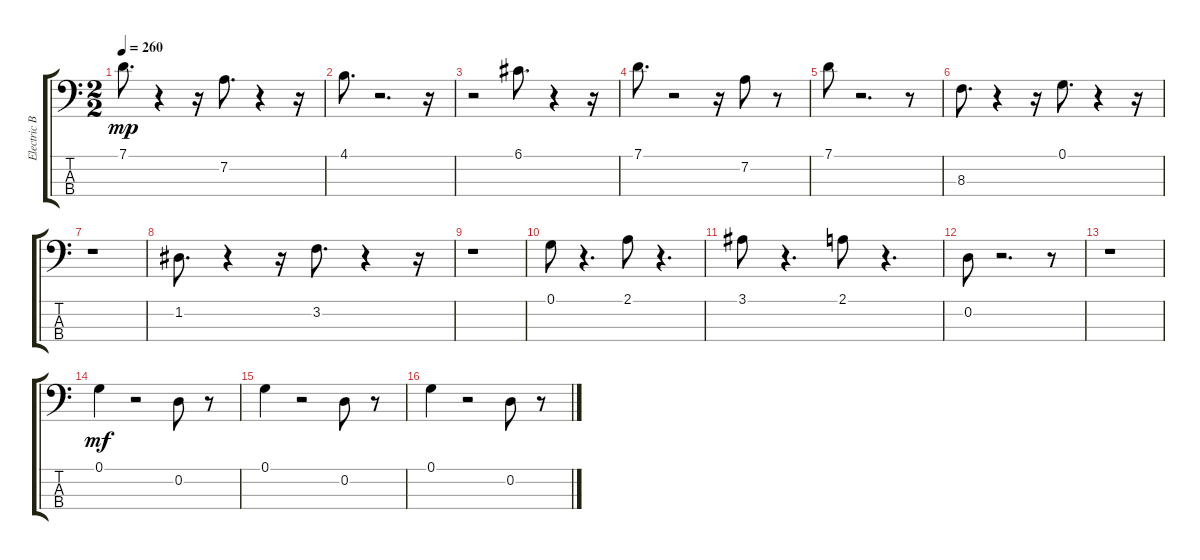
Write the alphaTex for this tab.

\track ("Electric Bass (pick)" "Electric B") {instrument electricbasspick}
\staff {score tabs}
\tuning (G2 D2 A1 E1) {hide}
\ts (2 2)
\tempo 260
\clef f4
\ks c
7.1.8{d dy mp} r.4 r.16 7.2.8{d} r.4 r.16 |
4.1.8{d} r.2{d} r.16 |
r.2 6.1.8{d} r.4 r.16 |
7.1.8{d} r.2 r.16 7.2.8 r.8 |
7.1.8 r.2{d} r.8 |
8.3.8{d} r.4 r.16 0.1.8{d} r.4 r.16 |
r.1 |
1.2.8{d} r.4 r.16 3.2.8{d} r.4 r.16 |
r.1 |
0.1.8 r.4{d} 2.1.8 r.4{d} |
3.1.8 r.4{d} 2.1.8 r.4{d} |
0.2.8 r.2{d} r.8 |
r.1 |
0.1.4{dy mf} r.2 0.2.8 r.8 |
0.1.4 r.2 0.2.8 r.8 |
0.1.4 r.2 0.2.8 r.8
